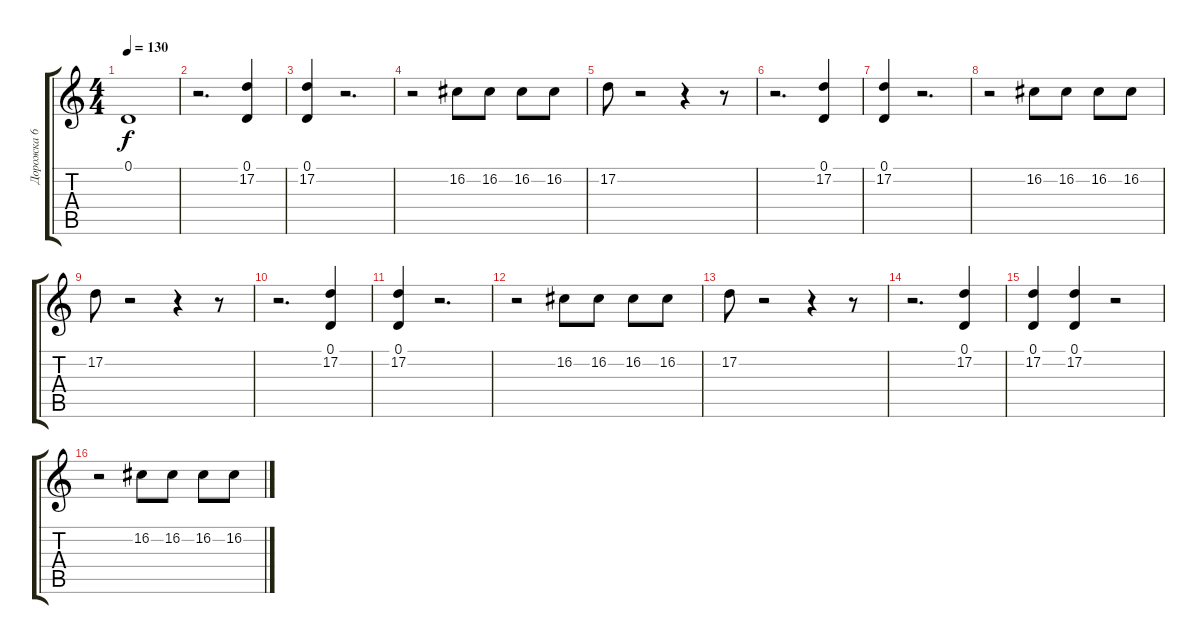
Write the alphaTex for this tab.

\track ("Дорожка 6" "Дорожка 6") {instrument fx5brightness}
\staff {score tabs}
\tuning (D4 A3 F3 C3 G2 D2) {hide}
\ts (4 4)
\tempo 130
\clef g2
\ks c
0.1.1{dy f} |
r.2{d} (0.1 17.2).4 |
(0.1 17.2).4 r.2{d} |
r.2 16.2.8 16.2.8 16.2.8 16.2.8 |
17.2.8 r.2 r.4 r.8 |
r.2{d} (0.1 17.2).4 |
(0.1 17.2).4 r.2{d} |
r.2 16.2.8 16.2.8 16.2.8 16.2.8 |
17.2.8 r.2 r.4 r.8 |
r.2{d} (0.1 17.2).4 |
(0.1 17.2).4 r.2{d} |
r.2 16.2.8 16.2.8 16.2.8 16.2.8 |
17.2.8 r.2 r.4 r.8 |
r.2{d} (0.1 17.2).4 |
(0.1 17.2).4 (0.1 17.2).4 r.2 |
r.2 16.2.8 16.2.8 16.2.8 16.2.8
